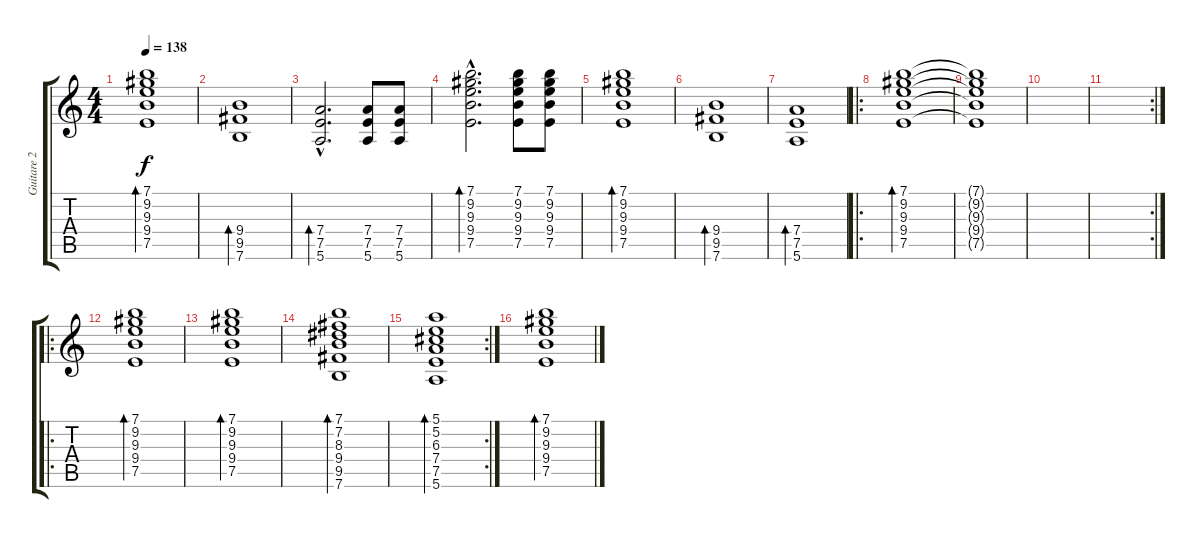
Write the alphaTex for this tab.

\track ("Guitare 2" "Guitare 2") {instrument overdrivenguitar}
\staff {score tabs}
\tuning (E4 B3 G3 D3 A2 E2) {hide}
\ts (4 4)
\tempo 138
\clef g2
\ks c
(7.1 9.2 9.3 9.4 7.5).1{bd 120 dy f} |
(9.4 9.5 7.6).1{bd 120} |
(7.4{hac} 7.5{hac} 5.6{hac}).2{d bd 120} (7.4 7.5 5.6).8 (7.4 7.5 5.6).8 |
(7.1{hac} 9.2{hac} 9.3{hac} 9.4{hac} 7.5{hac}).2{d bd 120} (7.1 9.2 9.3 9.4 7.5).8 (7.1 9.2 9.3 9.4 7.5).8 |
(7.1 9.2 9.3 9.4 7.5).1{bd 120} |
(9.4 9.5 7.6).1{bd 120} |
(7.4 7.5 5.6).1{bd 120} |
\ro
(7.1 9.2 9.3 9.4 7.5).1{bd 120} |
(7.1{t} 9.2{t} 9.3{t} 9.4{t} 7.5{t}).1 |
|
\rc 2
|
\ro
(7.1 9.2 9.3 9.4 7.5).1{bd 120 instrument electricguitarclean} |
(7.1 9.2 9.3 9.4 7.5).1{bd 120 instrument electricguitarclean} |
(7.1 7.2 8.3 9.4 9.5 7.6).1{bd 120} |
\rc 2
(5.1 5.2 6.3 7.4 7.5 5.6).1{bd 120} |
(7.1 9.2 9.3 9.4 7.5).1{bd 120 volume 15 instrument overdrivenguitar}
